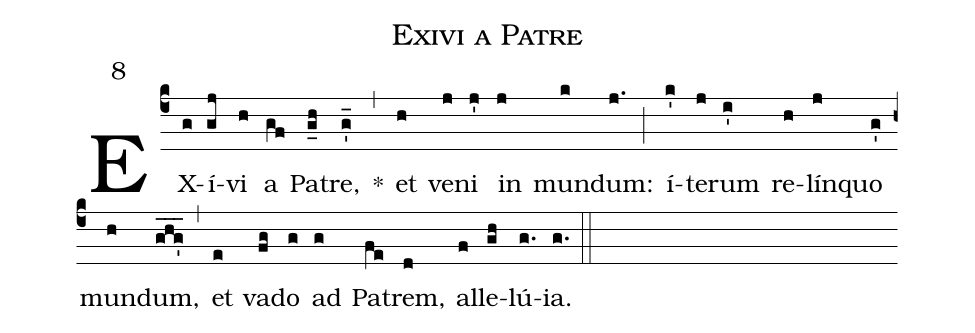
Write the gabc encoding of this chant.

name:Exivi a Patre;
mode:8;
annotation:8;
office-part:Antiphonae;
%%
(c4) EX(g)í(gj)vi(h) a(gf) Pa(g_h)tre,(g'_) *(,) et(h) ve(j)ni(j') in(j) mun(k)dum:(j.) (;) í(k')te(j)rum(i') re(h)lín(j)quo(g') mun(h)dum,(ghg'___) (,) et(e) va(fg)do(g) ad(g) Pa(fe)trem,(d) al(f)le(gh)lú(g.)ia.(g.) (::)
